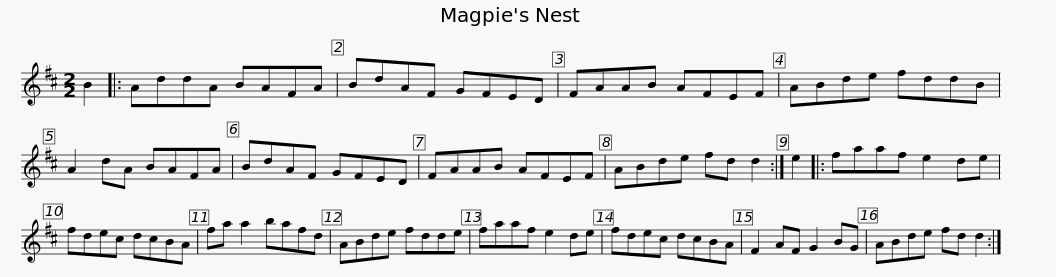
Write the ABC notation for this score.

X:1
L:1/8
M:2/2
I:linebreak $
K:D
V:1 treble
V:1
 B2 |: AddA BAFA | BdAF GFED | FAAB AFEF | ABde fddB | %5
 A2 dA BAFA |$ BdAF GFED | FAAB AFEF | ABde fd d2 :| e2 |: %10
 faaf e2 de | fdec dcBA |$ fa a2 bafd | ABde fdde | faaf e2 de | %15
 fdec dcBA | F2 AF G2 BG | ABde fd d2 :| %18
